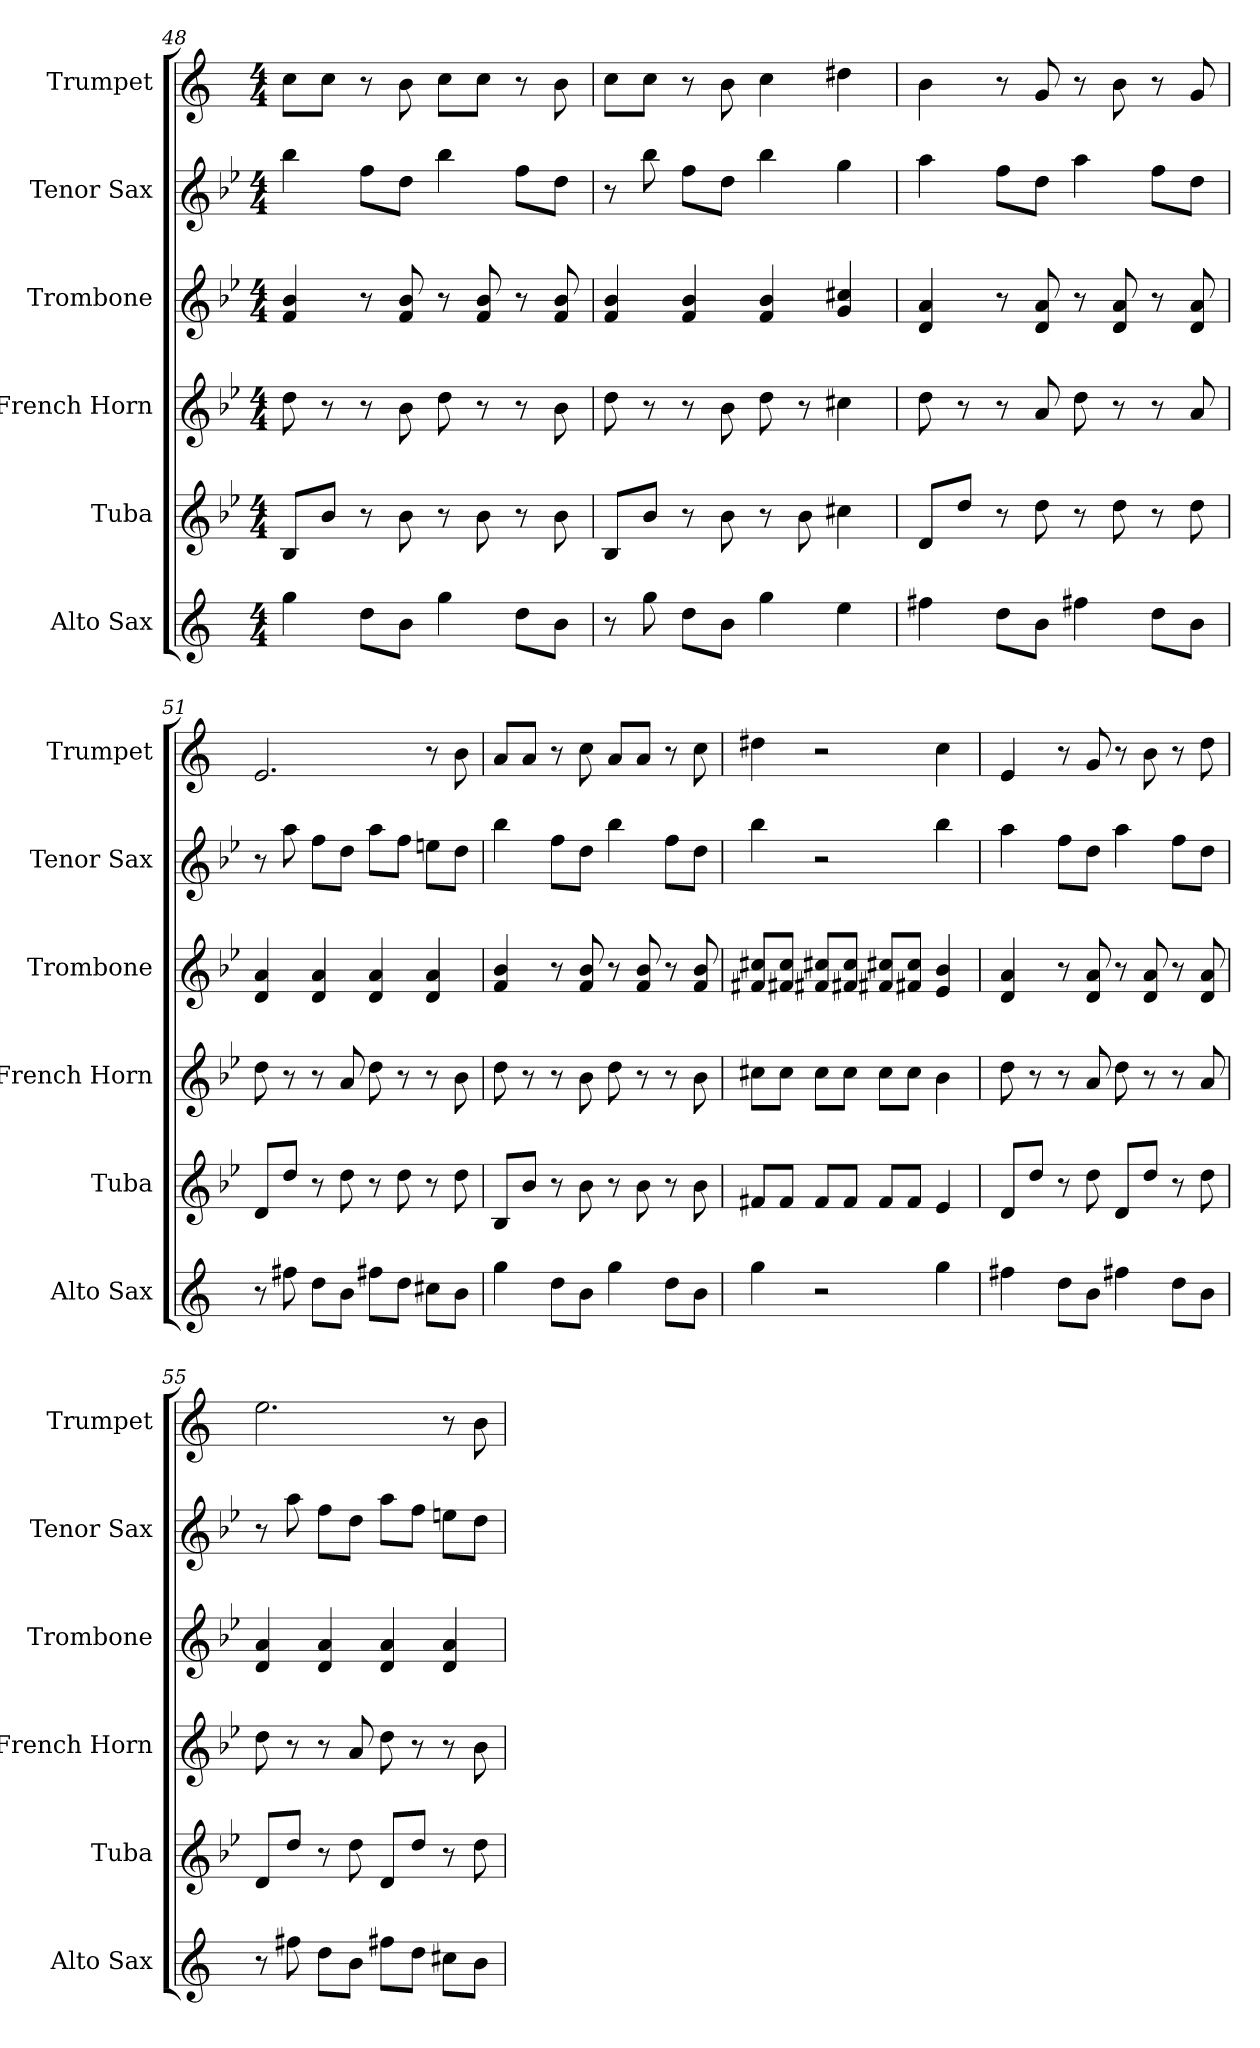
**kern	**kern	**kern	**kern	**kern	**kern
*part6	*part5	*part4	*part3	*part2	*part1
*staff6	*staff5	*staff4	*staff3	*staff2	*staff1
*I"Alto Sax	*I"Tuba	*I"French Horn	*I"Trombone	*I"Tenor Sax	*I"Trumpet
*I'Alto Sax	*I'Tuba	*I'French Horn	*I'Trombone	*I'Tenor Sax	*I'Trumpet
*clefG2	*clefG2	*clefG2	*clefG2	*clefG2	*clefG2
*ITrd5c9	*ITrd15c26	*ITrd8c14	*ITrd8c14	*ITrd8c14	*ITrd1c2
*k[b-e-a-]	*k[b-e-]	*k[b-e-]	*k[b-e-]	*k[b-e-]	*k[b-e-]
*M4/4	*M4/4	*M4/4	*M4/4	*M4/4	*M4/4
=48	=48	=48	=48	=48	=48
4b-	8BBB-L	8d	4F 4B-	4b-	8b-L
.	8BB-J	8r	.	.	8b-J
8fL	8r	8r	8r	8fL	8r
8dJ	8BB-	8B-	8F 8B-	8dJ	8a
4b-	8r	8d	8r	4b-	8b-L
.	8BB-	8r	8F 8B-	.	8b-J
8fL	8r	8r	8r	8fL	8r
8dJ	8BB-	8B-	8F 8B-	8dJ	8a
=49	=49	=49	=49	=49	=49
8r	8BBB-L	8d	4F 4B-	8r	8b-L
8b-	8BB-J	8r	.	8b-	8b-J
8fL	8r	8r	4F 4B-	8fL	8r
8dJ	8BB-	8B-	.	8dJ	8a
4b-	8r	8d	4F 4B-	4b-	4b-
.	8BB-	8r	.	.	.
4g	4C#X	4c#X	4G 4c#X	4g	4cc#X
=50	=50	=50	=50	=50	=50
4an	8DDL	8d	4D 4A	4a	4a
.	8DJ	8r	.	.	.
8fL	8r	8r	8r	8fL	8r
8dJ	8D	8A	8D 8A	8dJ	8f
4an	8r	8d	8r	4a	8r
.	8D	8r	8D 8A	.	8a
8fL	8r	8r	8r	8fL	8r
8dJ	8D	8A	8D 8A	8dJ	8f
=51	=51	=51	=51	=51	=51
8r	8DDL	8d	4D 4A	8r	2.d
8an	8DJ	8r	.	8a	.
8fL	8r	8r	4D 4A	8fL	.
8dJ	8D	8A	.	8dJ	.
8anL	8r	8d	4D 4A	8aL	.
8fJ	8D	8r	.	8fJ	.
8enL	8r	8r	4D 4A	8enL	8r
8dJ	8D	8B-	.	8dJ	8a
=52	=52	=52	=52	=52	=52
4b-	8BBB-L	8d	4F 4B-	4b-	8gL
.	8BB-J	8r	.	.	8gJ
8fL	8r	8r	8r	8fL	8r
8dJ	8BB-	8B-	8F 8B-	8dJ	8b-
4b-	8r	8d	8r	4b-	8gL
.	8BB-	8r	8F 8B-	.	8gJ
8fL	8r	8r	8r	8fL	8r
8dJ	8BB-	8B-	8F 8B-	8dJ	8b-
=53	=53	=53	=53	=53	=53
4b-	8FF#XL	8c#XL	8F#X 8c#XL	4b-	4cc#X
.	8FF#J	8c#J	8F#X 8c#J	.	.
2r	8FF#L	8c#L	8F#X 8c#XL	2r	2r
.	8FF#J	8c#J	8F#X 8c#J	.	.
.	8FF#L	8c#L	8F#X 8c#XL	.	.
.	8FF#J	8c#J	8F#X 8c#J	.	.
4b-	4EE-	4B-	4E- 4B-	4b-	4b-
=54	=54	=54	=54	=54	=54
4an	8DDL	8d	4D 4A	4a	4d
.	8DJ	8r	.	.	.
8fL	8r	8r	8r	8fL	8r
8dJ	8D	8A	8D 8A	8dJ	8f
4an	8DDL	8d	8r	4a	8r
.	8DJ	8r	8D 8A	.	8a
8fL	8r	8r	8r	8fL	8r
8dJ	8D	8A	8D 8A	8dJ	8cc
=55	=55	=55	=55	=55	=55
8r	8DDL	8d	4D 4A	8r	2.dd
8an	8DJ	8r	.	8a	.
8fL	8r	8r	4D 4A	8fL	.
8dJ	8D	8A	.	8dJ	.
8anL	8DDL	8d	4D 4A	8aL	.
8fJ	8DJ	8r	.	8fJ	.
8enL	8r	8r	4D 4A	8enL	8r
8dJ	8D	8B-	.	8dJ	8a
=	=	=	=	=	=
*-	*-	*-	*-	*-	*-
